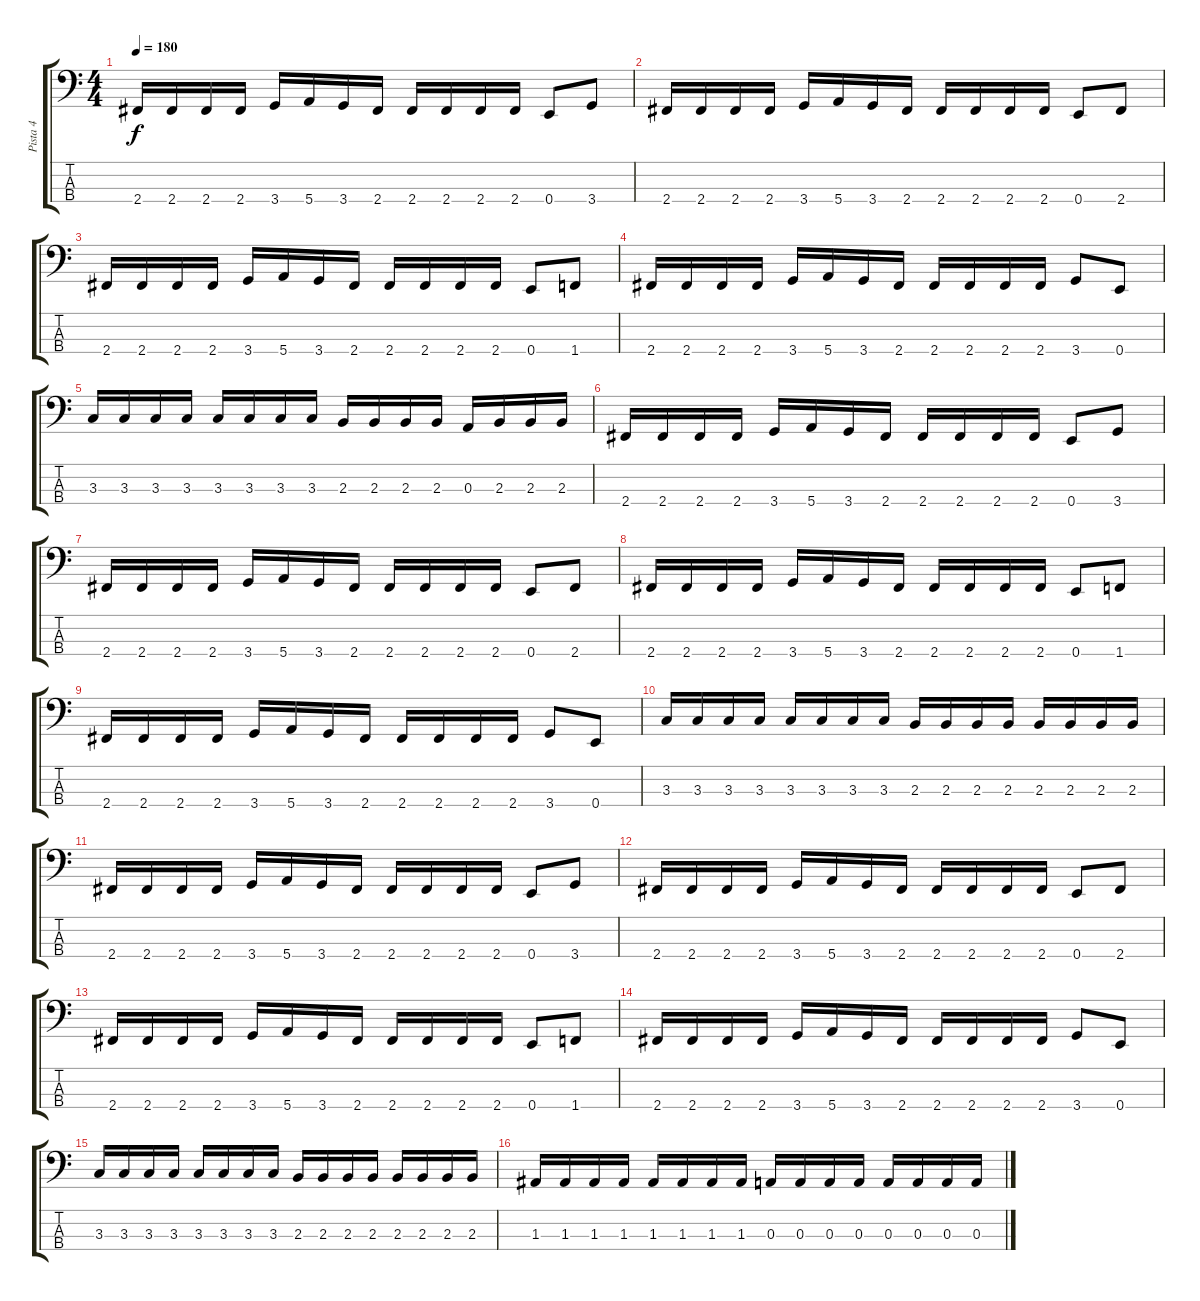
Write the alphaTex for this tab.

\track ("Pista 4" "Pista 4") {instrument electricbasspick}
\staff {score tabs}
\tuning (G2 D2 A1 E1) {hide}
\ts (4 4)
\tempo 180
\clef f4
\ks c
2.4.16{dy f} 2.4.16 2.4.16 2.4.16 3.4.16 5.4.16 3.4.16 2.4.16 2.4.16 2.4.16 2.4.16 2.4.16 0.4.8 3.4.8 |
2.4.16 2.4.16 2.4.16 2.4.16 3.4.16 5.4.16 3.4.16 2.4.16 2.4.16 2.4.16 2.4.16 2.4.16 0.4.8 2.4.8 |
2.4.16 2.4.16 2.4.16 2.4.16 3.4.16 5.4.16 3.4.16 2.4.16 2.4.16 2.4.16 2.4.16 2.4.16 0.4.8 1.4.8 |
2.4.16 2.4.16 2.4.16 2.4.16 3.4.16 5.4.16 3.4.16 2.4.16 2.4.16 2.4.16 2.4.16 2.4.16 3.4.8 0.4.8 |
3.3.16 3.3.16 3.3.16 3.3.16 3.3.16 3.3.16 3.3.16 3.3.16 2.3.16 2.3.16 2.3.16 2.3.16 0.3.16 2.3.16 2.3.16 2.3.16 |
2.4.16 2.4.16 2.4.16 2.4.16 3.4.16 5.4.16 3.4.16 2.4.16 2.4.16 2.4.16 2.4.16 2.4.16 0.4.8 3.4.8 |
2.4.16 2.4.16 2.4.16 2.4.16 3.4.16 5.4.16 3.4.16 2.4.16 2.4.16 2.4.16 2.4.16 2.4.16 0.4.8 2.4.8 |
2.4.16 2.4.16 2.4.16 2.4.16 3.4.16 5.4.16 3.4.16 2.4.16 2.4.16 2.4.16 2.4.16 2.4.16 0.4.8 1.4.8 |
2.4.16 2.4.16 2.4.16 2.4.16 3.4.16 5.4.16 3.4.16 2.4.16 2.4.16 2.4.16 2.4.16 2.4.16 3.4.8 0.4.8 |
3.3.16 3.3.16 3.3.16 3.3.16 3.3.16 3.3.16 3.3.16 3.3.16 2.3.16 2.3.16 2.3.16 2.3.16 2.3.16 2.3.16 2.3.16 2.3.16 |
2.4.16 2.4.16 2.4.16 2.4.16 3.4.16 5.4.16 3.4.16 2.4.16 2.4.16 2.4.16 2.4.16 2.4.16 0.4.8 3.4.8 |
2.4.16 2.4.16 2.4.16 2.4.16 3.4.16 5.4.16 3.4.16 2.4.16 2.4.16 2.4.16 2.4.16 2.4.16 0.4.8 2.4.8 |
2.4.16 2.4.16 2.4.16 2.4.16 3.4.16 5.4.16 3.4.16 2.4.16 2.4.16 2.4.16 2.4.16 2.4.16 0.4.8 1.4.8 |
2.4.16 2.4.16 2.4.16 2.4.16 3.4.16 5.4.16 3.4.16 2.4.16 2.4.16 2.4.16 2.4.16 2.4.16 3.4.8 0.4.8 |
3.3.16 3.3.16 3.3.16 3.3.16 3.3.16 3.3.16 3.3.16 3.3.16 2.3.16 2.3.16 2.3.16 2.3.16 2.3.16 2.3.16 2.3.16 2.3.16 |
1.3.16 1.3.16 1.3.16 1.3.16 1.3.16 1.3.16 1.3.16 1.3.16 0.3.16 0.3.16 0.3.16 0.3.16 0.3.16 0.3.16 0.3.16 0.3.16
